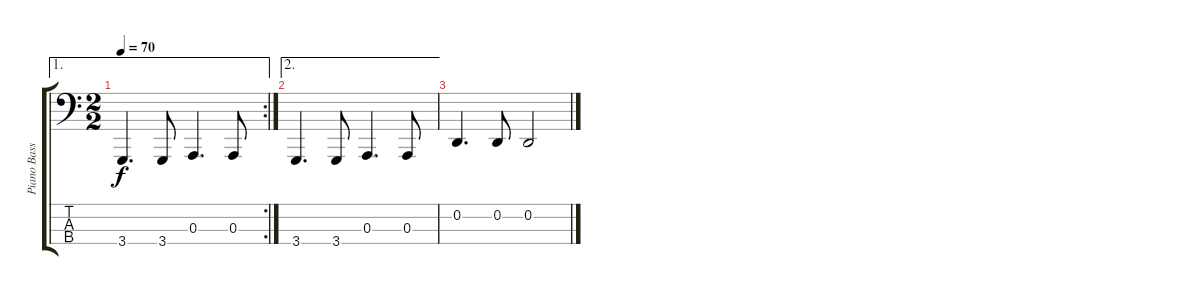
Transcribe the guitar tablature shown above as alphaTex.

\track ("Piano Basse" "Piano Bass") {instrument acousticgrandpiano}
\staff {score tabs}
\tuning (G2 D2 A1 E1) {hide}
\ae 1
\rc 2
\ts (2 2)
\tempo 70
\clef f4
\ks c
3.4.4{d dy f} 3.4.8 0.3.4{d} 0.3.8 |
\ae 2
3.4.4{d} 3.4.8 0.3.4{d} 0.3.8 |
0.2.4{d} 0.2.8 0.2.2
